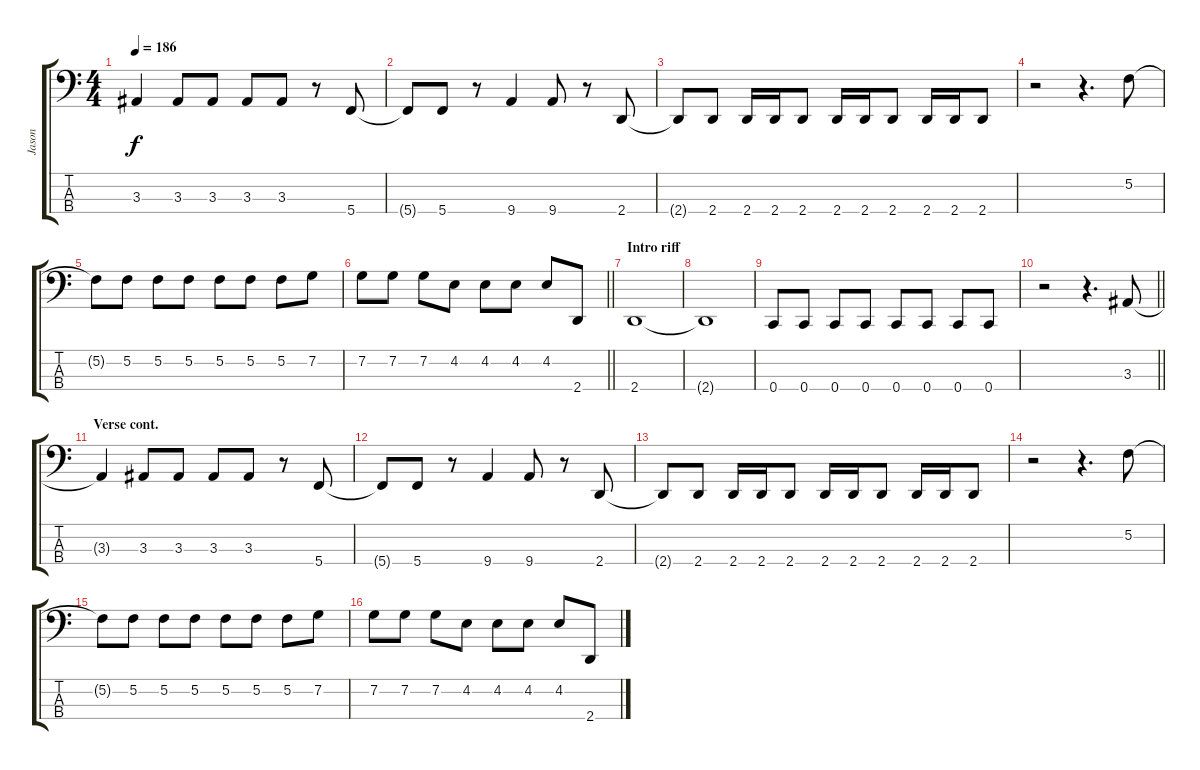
\track ("Jason" "Jason") {instrument electricbasspick}
\staff {score tabs}
\tuning (F2 C2 G1 C1) {hide}
\ts (4 4)
\tempo 186
\clef f4
\ks c
3.3{t}.4{dy f} 3.3.8 3.3.8 3.3.8 3.3.8 r.8 5.4.8 |
5.4{t}.8 5.4.8 r.8 9.4.4 9.4.8 r.8 2.4.8 |
2.4{t}.8 2.4.8 2.4.16 2.4.16 2.4.8 2.4.16 2.4.16 2.4.8 2.4.16 2.4.16 2.4.8 |
r.2 r.4{d} 5.2.8 |
5.2{t}.8 5.2.8 5.2.8 5.2.8 5.2.8 5.2.8 5.2.8 7.2.8 |
\barLineRight lightlight
7.2.8 7.2.8 7.2.8 4.2.8 4.2.8 4.2.8 4.2.8 2.4.8 |
\section ("" "Intro riff")
2.4.1 |
2.4{t}.1 |
0.4.8 0.4.8 0.4.8 0.4.8 0.4.8 0.4.8 0.4.8 0.4.8 |
\barLineRight lightlight
r.2 r.4{d} 3.3.8 |
\section ("" "Verse cont.")
3.3{t}.4 3.3.8 3.3.8 3.3.8 3.3.8 r.8 5.4.8 |
5.4{t}.8 5.4.8 r.8 9.4.4 9.4.8 r.8 2.4.8 |
2.4{t}.8 2.4.8 2.4.16 2.4.16 2.4.8 2.4.16 2.4.16 2.4.8 2.4.16 2.4.16 2.4.8 |
r.2 r.4{d} 5.2.8 |
5.2{t}.8 5.2.8 5.2.8 5.2.8 5.2.8 5.2.8 5.2.8 7.2.8 |
7.2.8 7.2.8 7.2.8 4.2.8 4.2.8 4.2.8 4.2.8 2.4.8
